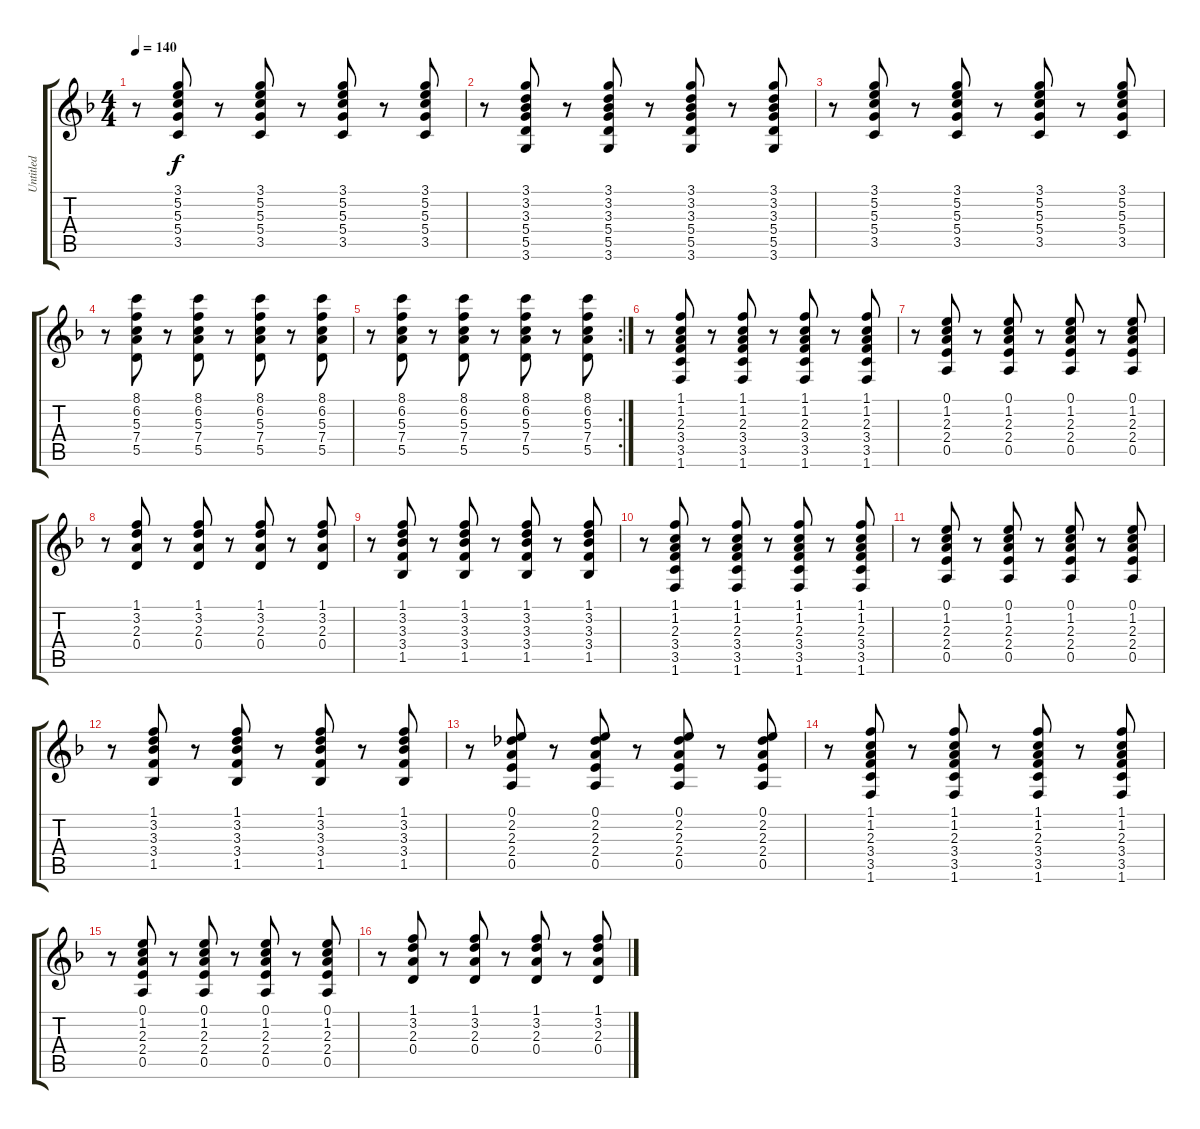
\track ("Untitled" "Untitled") {instrument electricguitarclean}
\staff {score tabs}
\tuning (E4 B3 G3 D3 A2 E2) {hide}
\ts (4 4)
\tempo 140
\clef g2
\ks f
r.8{dy f} (3.1 5.2 5.3 5.4 3.5).8 r.8 (3.1 5.2 5.3 5.4 3.5).8 r.8 (3.1 5.2 5.3 5.4 3.5).8 r.8 (3.1 5.2 5.3 5.4 3.5).8 |
r.8 (3.1 3.2 3.3 5.4 5.5 3.6).8 r.8 (3.1 3.2 3.3 5.4 5.5 3.6).8 r.8 (3.1 3.2 3.3 5.4 5.5 3.6).8 r.8 (3.1 3.2 3.3 5.4 5.5 3.6).8 |
r.8 (3.1 5.2 5.3 5.4 3.5).8 r.8 (3.1 5.2 5.3 5.4 3.5).8 r.8 (3.1 5.2 5.3 5.4 3.5).8 r.8 (3.1 5.2 5.3 5.4 3.5).8 |
r.8 (8.1 6.2 5.3 7.4 5.5).8 r.8 (8.1 6.2 5.3 7.4 5.5).8 r.8 (8.1 6.2 5.3 7.4 5.5).8 r.8 (8.1 6.2 5.3 7.4 5.5).8 |
\rc 2
r.8 (8.1 6.2 5.3 7.4 5.5).8 r.8 (8.1 6.2 5.3 7.4 5.5).8 r.8 (8.1 6.2 5.3 7.4 5.5).8 r.8 (8.1 6.2 5.3 7.4 5.5).8 |
r.8 (1.1 1.2 2.3 3.4 3.5 1.6).8 r.8 (1.1 1.2 2.3 3.4 3.5 1.6).8 r.8 (1.1 1.2 2.3 3.4 3.5 1.6).8 r.8 (1.1 1.2 2.3 3.4 3.5 1.6).8 |
r.8 (0.1 1.2 2.3 2.4 0.5).8 r.8 (0.1 1.2 2.3 2.4 0.5).8 r.8 (0.1 1.2 2.3 2.4 0.5).8 r.8 (0.1 1.2 2.3 2.4 0.5).8 |
r.8 (1.1 3.2 2.3 0.4).8 r.8 (1.1 3.2 2.3 0.4).8 r.8 (1.1 3.2 2.3 0.4).8 r.8 (1.1 3.2 2.3 0.4).8 |
r.8 (1.1 3.2 3.3 3.4 1.5).8 r.8 (1.1 3.2 3.3 3.4 1.5).8 r.8 (1.1 3.2 3.3 3.4 1.5).8 r.8 (1.1 3.2 3.3 3.4 1.5).8 |
r.8 (1.1 1.2 2.3 3.4 3.5 1.6).8 r.8 (1.1 1.2 2.3 3.4 3.5 1.6).8 r.8 (1.1 1.2 2.3 3.4 3.5 1.6).8 r.8 (1.1 1.2 2.3 3.4 3.5 1.6).8 |
r.8 (0.1 1.2 2.3 2.4 0.5).8 r.8 (0.1 1.2 2.3 2.4 0.5).8 r.8 (0.1 1.2 2.3 2.4 0.5).8 r.8 (0.1 1.2 2.3 2.4 0.5).8 |
r.8 (1.1 3.2 3.3 3.4 1.5).8 r.8 (1.1 3.2 3.3 3.4 1.5).8 r.8 (1.1 3.2 3.3 3.4 1.5).8 r.8 (1.1 3.2 3.3 3.4 1.5).8 |
r.8 (0.1 2.2 2.3 2.4 0.5).8 r.8 (0.1 2.2 2.3 2.4 0.5).8 r.8 (0.1 2.2 2.3 2.4 0.5).8 r.8 (0.1 2.2 2.3 2.4 0.5).8 |
r.8 (1.1 1.2 2.3 3.4 3.5 1.6).8 r.8 (1.1 1.2 2.3 3.4 3.5 1.6).8 r.8 (1.1 1.2 2.3 3.4 3.5 1.6).8 r.8 (1.1 1.2 2.3 3.4 3.5 1.6).8 |
r.8 (0.1 1.2 2.3 2.4 0.5).8 r.8 (0.1 1.2 2.3 2.4 0.5).8 r.8 (0.1 1.2 2.3 2.4 0.5).8 r.8 (0.1 1.2 2.3 2.4 0.5).8 |
r.8 (1.1 3.2 2.3 0.4).8 r.8 (1.1 3.2 2.3 0.4).8 r.8 (1.1 3.2 2.3 0.4).8 r.8 (1.1 3.2 2.3 0.4).8
